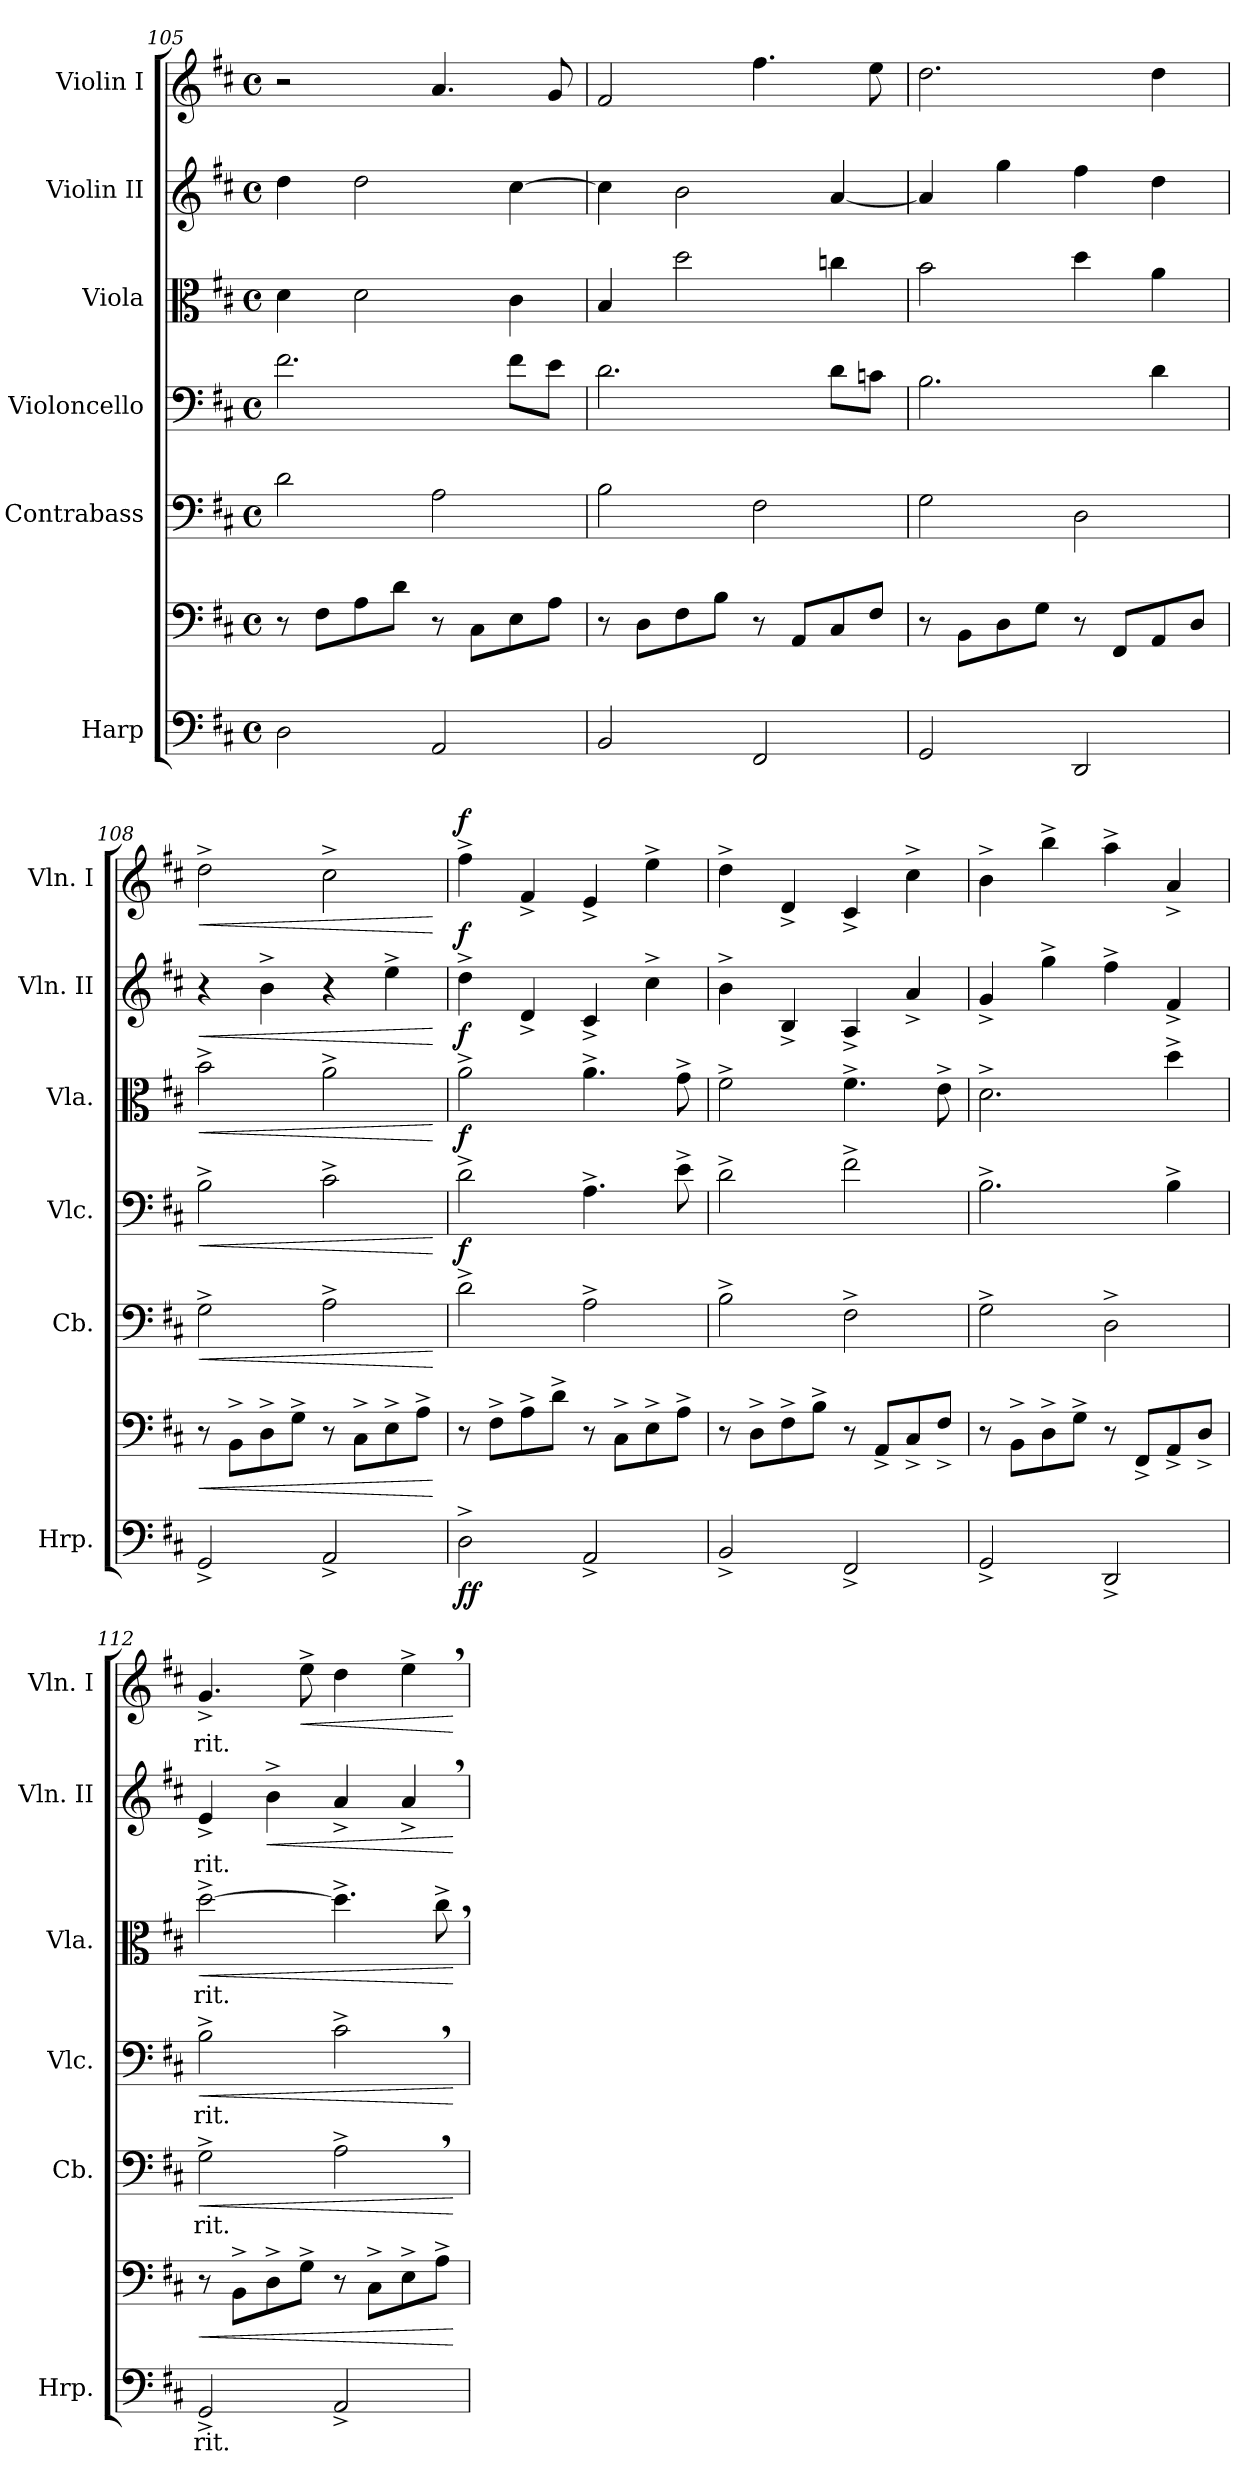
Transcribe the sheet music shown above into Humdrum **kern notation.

**kern	**text	**kern	**dynam	**kern	**text	**dynam	**kern	**text	**dynam	**kern	**text	**dynam	**kern	**text	**dynam	**kern	**text	**dynam
*part6	*part6	*part6	*part6	*part5	*part5	*part5	*part4	*part4	*part4	*part3	*part3	*part3	*part2	*part2	*part2	*part1	*part1	*part1
*staff7	*staff7	*staff6	*staff6/7	*staff5	*staff5	*staff5	*staff4	*staff4	*staff4	*staff3	*staff3	*staff3	*staff2	*staff2	*staff2	*staff1	*staff1	*staff1
*I"Harp	*	*	*	*I"Contrabass	*	*	*I"Violoncello	*	*	*I"Viola	*	*	*I"Violin II	*	*	*I"Violin I	*	*
*I'Hrp.	*	*	*	*I'Cb.	*	*	*I'Vlc.	*	*	*I'Vla.	*	*	*I'Vln. II	*	*	*I'Vln. I	*	*
*clefF4	*	*clefF4	*	*clefF4	*	*	*clefF4	*	*	*clefC3	*	*	*clefG2	*	*	*clefG2	*	*
*	*	*	*	*ITrd7c12	*	*	*	*	*	*	*	*	*	*	*	*	*	*
*k[f#c#]	*	*k[f#c#]	*	*k[f#c#]	*	*	*k[f#c#]	*	*	*k[f#c#]	*	*	*k[f#c#]	*	*	*k[f#c#]	*	*
*M4/4	*	*M4/4	*	*M4/4	*	*	*M4/4	*	*	*M4/4	*	*	*M4/4	*	*	*M4/4	*	*
*met(c)	*	*met(c)	*	*met(c)	*	*	*met(c)	*	*	*met(c)	*	*	*met(c)	*	*	*met(c)	*	*
=105	=105	=105	=105	=105	=105	=105	=105	=105	=105	=105	=105	=105	=105	=105	=105	=105	=105	=105
2D\	.	8r	.	2D\	.	.	2.f#\	.	.	4d\	.	.	4dd\	.	.	2r	.	.
.	.	8F#\L	.	.	.	.	.	.	.	.	.	.	.	.	.	.	.	.
.	.	8A\	.	.	.	.	.	.	.	2d\	.	.	2dd\	.	.	.	.	.
.	.	8d\J	.	.	.	.	.	.	.	.	.	.	.	.	.	.	.	.
2AA/	.	8r	.	2AA\	.	.	.	.	.	.	.	.	.	.	.	4.a/	.	.
.	.	8C#\L	.	.	.	.	.	.	.	.	.	.	.	.	.	.	.	.
.	.	8E\	.	.	.	.	8f#\L	.	.	4c#\	.	.	[4cc#\	.	.	.	.	.
.	.	8A\J	.	.	.	.	8e\J	.	.	.	.	.	.	.	.	8g/	.	.
!!LO:PB:g=z
=106	=106	=106	=106	=106	=106	=106	=106	=106	=106	=106	=106	=106	=106	=106	=106	=106	=106	=106
2BB/	.	8r	.	2BB\	.	.	2.d\	.	.	4B/	.	.	4cc#\]	.	.	2f#/	.	.
.	.	8D\L	.	.	.	.	.	.	.	.	.	.	.	.	.	.	.	.
.	.	8F#\	.	.	.	.	.	.	.	2dd\	.	.	2b\	.	.	.	.	.
.	.	8B\J	.	.	.	.	.	.	.	.	.	.	.	.	.	.	.	.
2FF#/	.	8r	.	2FF#\	.	.	.	.	.	.	.	.	.	.	.	4.ff#\	.	.
.	.	8AA/L	.	.	.	.	.	.	.	.	.	.	.	.	.	.	.	.
.	.	8C#/	.	.	.	.	8d\L	.	.	4ccn\	.	.	[4a/	.	.	.	.	.
.	.	8F#/J	.	.	.	.	8cn\J	.	.	.	.	.	.	.	.	8ee\	.	.
=107	=107	=107	=107	=107	=107	=107	=107	=107	=107	=107	=107	=107	=107	=107	=107	=107	=107	=107
2GG/	.	8r	.	2GG\	.	.	2.B\	.	.	2b\	.	.	4a/]	.	.	2.dd\	.	.
.	.	8BB\L	.	.	.	.	.	.	.	.	.	.	.	.	.	.	.	.
.	.	8D\	.	.	.	.	.	.	.	.	.	.	4gg\	.	.	.	.	.
.	.	8G\J	.	.	.	.	.	.	.	.	.	.	.	.	.	.	.	.
2DD/	.	8r	.	2DD\	.	.	.	.	.	4dd\	.	.	4ff#\	.	.	.	.	.
.	.	8FF#/L	.	.	.	.	.	.	.	.	.	.	.	.	.	.	.	.
.	.	8AA/	.	.	.	.	4d\	.	.	4a\	.	.	4dd\	.	.	4dd\	.	.
.	.	8D/J	.	.	.	.	.	.	.	.	.	.	.	.	.	.	.	.
=108	=108	=108	=108	=108	=108	=108	=108	=108	=108	=108	=108	=108	=108	=108	=108	=108	=108	=108
!	!	!	!LO:HP:b	!	!	!LO:HP:b	!	!	!LO:HP:b	!	!	!LO:HP:b	!	!	!LO:HP:b	!	!	!LO:HP:b
2GG^/	.	8r	<	2GG^\	.	<	2B^\	.	<	2b^\	.	<	4r	.	<	2dd^\	.	<
.	.	8BB^\L	.	.	.	.	.	.	.	.	.	.	.	.	.	.	.	.
.	.	8D^\	.	.	.	.	.	.	.	.	.	.	4b^\	.	.	.	.	.
.	.	8G^\J	.	.	.	.	.	.	.	.	.	.	.	.	.	.	.	.
2AA^/	.	8r	.	2AA^\	.	.	2c#^\	.	.	2a^\	.	.	4r	.	.	2cc#^\	.	.
.	.	8C#^\L	.	.	.	.	.	.	.	.	.	.	.	.	.	.	.	.
.	.	8E^\	.	.	.	.	.	.	.	.	.	.	4ee^\	.	.	.	.	.
.	.	8A^\J	.	.	.	.	.	.	.	.	.	.	.	.	.	.	.	.
.	.	.	[	.	.	[	.	.	[	.	.	[	.	.	[	.	.	[
=109	=109	=109	=109	=109	=109	=109	=109	=109	=109	=109	=109	=109	=109	=109	=109	=109	=109	=109
!	!	!	!LO:DY:b=2	!	!	!	!	!	!	!	!	!	!	!	!	!	!	!
!	!	!	!LO:DY:n=1:b	!	!	!LO:DY:b	!	!	!LO:DY:b	!	!	!LO:DY:b	!	!	!LO:DY:b	!	!	!LO:DY:b
2D^\	.	8r	f f	2D^\	.	f	2d^\	.	f	2a^\	.	f	4dd^\	.	f	4ff#^\	.	f
.	.	8F#^\L	.	.	.	.	.	.	.	.	.	.	.	.	.	.	.	.
.	.	8A^\	.	.	.	.	.	.	.	.	.	.	4d^/	.	.	4f#^/	.	.
.	.	8d^\J	.	.	.	.	.	.	.	.	.	.	.	.	.	.	.	.
2AA^/	.	8r	.	2AA^\	.	.	4.A^\	.	.	4.a^\	.	.	4c#^/	.	.	4e^/	.	.
.	.	8C#^\L	.	.	.	.	.	.	.	.	.	.	.	.	.	.	.	.
.	.	8E^\	.	.	.	.	.	.	.	.	.	.	4cc#^\	.	.	4ee^\	.	.
.	.	8A^\J	.	.	.	.	8e^\	.	.	8g^\	.	.	.	.	.	.	.	.
=110	=110	=110	=110	=110	=110	=110	=110	=110	=110	=110	=110	=110	=110	=110	=110	=110	=110	=110
2BB^/	.	8r	.	2BB^\	.	.	2d^\	.	.	2f#^\	.	.	4b^\	.	.	4dd^\	.	.
.	.	8D^\L	.	.	.	.	.	.	.	.	.	.	.	.	.	.	.	.
.	.	8F#^\	.	.	.	.	.	.	.	.	.	.	4B^/	.	.	4d^/	.	.
.	.	8B^\J	.	.	.	.	.	.	.	.	.	.	.	.	.	.	.	.
2FF#^/	.	8r	.	2FF#^\	.	.	2f#^\	.	.	4.f#^\	.	.	4A^/	.	.	4c#^/	.	.
.	.	8AA^/L	.	.	.	.	.	.	.	.	.	.	.	.	.	.	.	.
.	.	8C#^/	.	.	.	.	.	.	.	.	.	.	4a^/	.	.	4cc#^\	.	.
.	.	8F#^/J	.	.	.	.	.	.	.	8e^\	.	.	.	.	.	.	.	.
=111	=111	=111	=111	=111	=111	=111	=111	=111	=111	=111	=111	=111	=111	=111	=111	=111	=111	=111
2GG^/	.	8r	.	2GG^\	.	.	2.B^\	.	.	2.d^\	.	.	4g^/	.	.	4b^\	.	.
.	.	8BB^\L	.	.	.	.	.	.	.	.	.	.	.	.	.	.	.	.
.	.	8D^\	.	.	.	.	.	.	.	.	.	.	4gg^\	.	.	4bb^\	.	.
.	.	8G^\J	.	.	.	.	.	.	.	.	.	.	.	.	.	.	.	.
2DD^/	.	8r	.	2DD^\	.	.	.	.	.	.	.	.	4ff#^\	.	.	4aa^\	.	.
.	.	8FF#^/L	.	.	.	.	.	.	.	.	.	.	.	.	.	.	.	.
.	.	8AA^/	.	.	.	.	4B^\	.	.	4dd^\	.	.	4f#^/	.	.	4a^/	.	.
.	.	8D^/J	.	.	.	.	.	.	.	.	.	.	.	.	.	.	.	.
=112	=112	=112	=112	=112	=112	=112	=112	=112	=112	=112	=112	=112	=112	=112	=112	=112	=112	=112
*	*	*	*	*	*	*	*	*	*	*	*	*	*	*	*	*MM70	*	*
!	!	!	!LO:HP:b	!	!	!LO:HP:b	!	!	!LO:HP:b	!	!	!LO:HP:b	!	!	!	!	!	!
2GG^/	rit.	8r	<	2GG^\	rit.	<	2B^\	rit.	<	[2dd^\	rit.	<	4e^/	rit.	.	4.g^/	rit.	.
.	.	8BB^\L	.	.	.	.	.	.	.	.	.	.	.	.	.	.	.	.
!	!	!	!	!	!	!	!	!	!	!	!	!	!	!	!LO:HP:b	!	!	!
.	.	8D^\	.	.	.	.	.	.	.	.	.	.	4b^\	.	<	.	.	.
!	!	!	!	!	!	!	!	!	!	!	!	!	!	!	!	!	!	!LO:HP:b
.	.	8G^\J	.	.	.	.	.	.	.	.	.	.	.	.	.	8ee^\	.	<
*	*	*	*	*	*	*	*	*	*	*	*	*	*	*	*	*MM60	*	*
2AA^/	.	8r	.	2AA^,\	.	.	2c#^,\	.	.	4.dd^\]	.	.	4a^/	.	.	4dd\	.	.
.	.	8C#^\L	.	.	.	.	.	.	.	.	.	.	.	.	.	.	.	.
*	*	*	*	*	*	*	*	*	*	*	*	*	*	*	*	*MM55	*	*
.	.	8E^\	.	.	.	.	.	.	.	.	.	.	4a^,/	.	.	4ee^,\	.	.
.	.	8A^\J	.	.	.	.	.	.	.	8cc#^,\	.	.	.	.	.	.	.	.
.	.	.	[	.	.	[	.	.	[	.	.	[	.	.	[	.	.	[
=	=	=	=	=	=	=	=	=	=	=	=	=	=	=	=	=	=	=
*-	*-	*-	*-	*-	*-	*-	*-	*-	*-	*-	*-	*-	*-	*-	*-	*-	*-	*-
